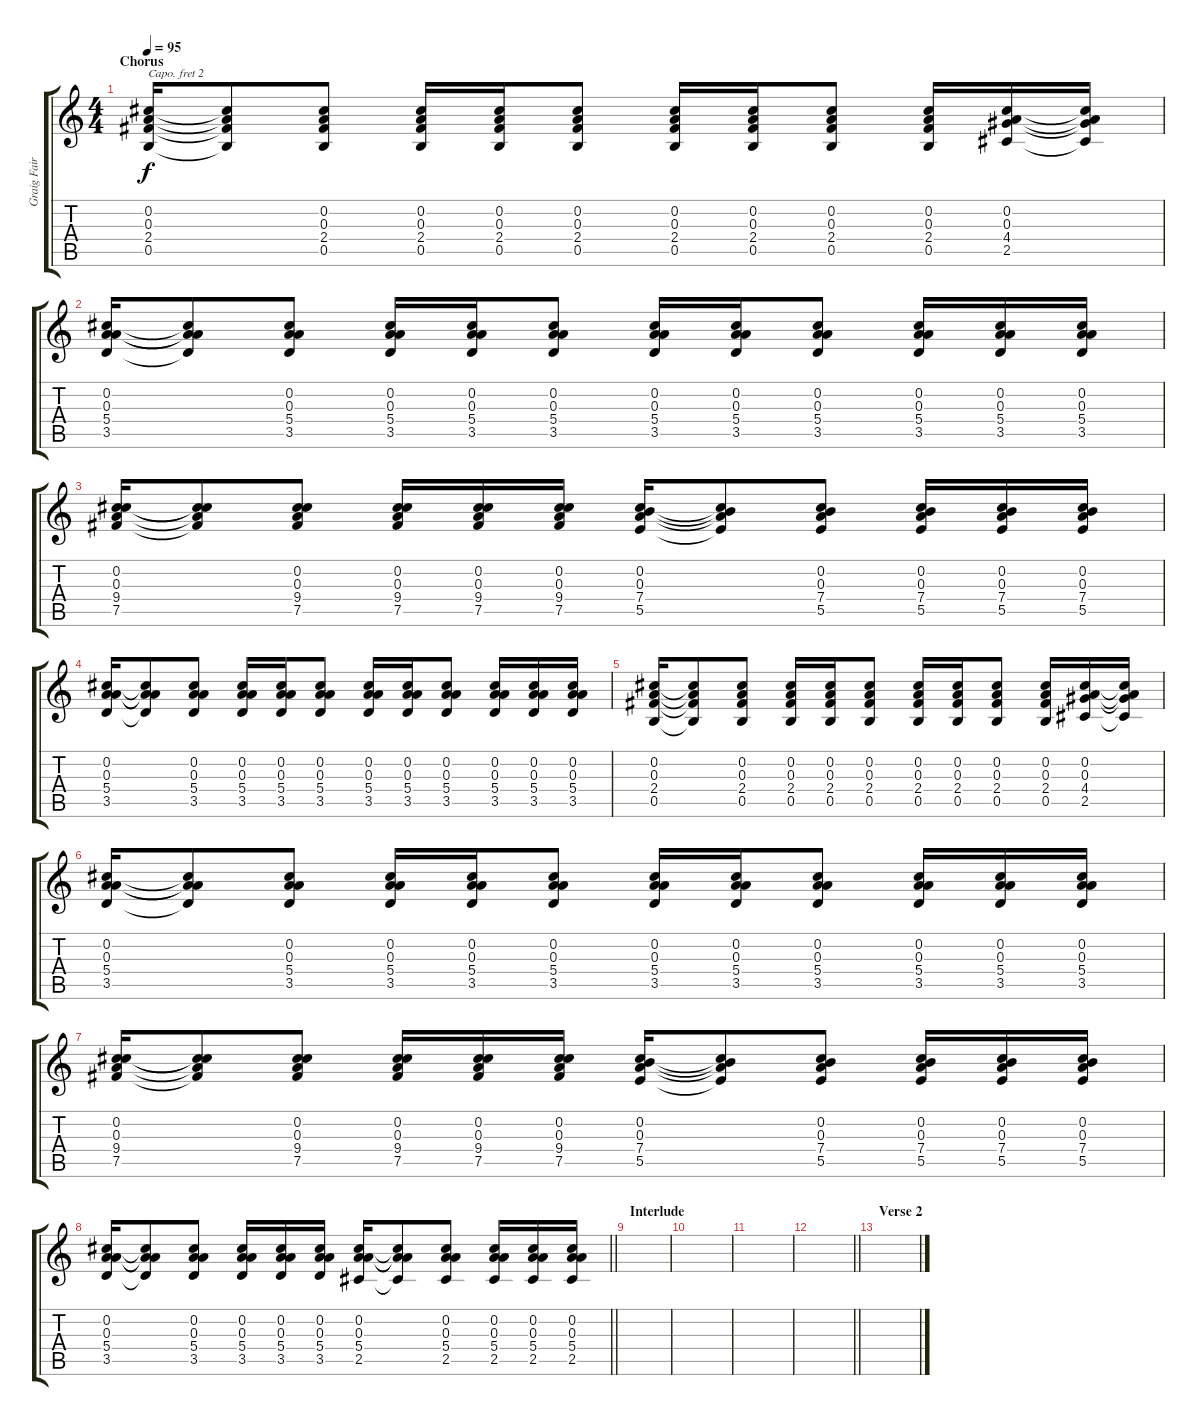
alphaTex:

\track ("Graig Fairbaugh [Clean]" "Graig Fair") {instrument acousticguitarnylon}
\staff {score tabs}
\capo 2
\tuning (E4 B3 G3 D3 A2 E2) {hide}
\ts (4 4)
\section ("" "Chorus")
\tempo 95
\clef g2
\ks c
(0.2 0.3 2.4 0.5).16{dy f} (0.2{t} 0.3{t} 2.4{t} 0.5{t}).8 (0.2 0.3 2.4 0.5).8 (0.2 0.3 2.4 0.5).16 (0.2 0.3 2.4 0.5).16 (0.2 0.3 2.4 0.5).8 (0.2 0.3 2.4 0.5).16 (0.2 0.3 2.4 0.5).16 (0.2 0.3 2.4 0.5).8 (0.2 0.3 2.4 0.5).16 (0.2 0.3 4.4 2.5).16 (0.2{t} 0.3{t} 4.4{t} 2.5{t}).16 |
(0.2 0.3 5.4 3.5).16 (0.2{t} 0.3{t} 5.4{t} 3.5{t}).8 (0.2 0.3 5.4 3.5).8 (0.2 0.3 5.4 3.5).16 (0.2 0.3 5.4 3.5).16 (0.2 0.3 5.4 3.5).8 (0.2 0.3 5.4 3.5).16 (0.2 0.3 5.4 3.5).16 (0.2 0.3 5.4 3.5).8 (0.2 0.3 5.4 3.5).16 (0.2 0.3 5.4 3.5).16 (0.2 0.3 5.4 3.5).16 |
(0.2 0.3 9.4 7.5).16 (0.2{t} 0.3{t} 9.4{t} 7.5{t}).8 (0.2 0.3 9.4 7.5).8 (0.2 0.3 9.4 7.5).16 (0.2 0.3 9.4 7.5).16 (0.2 0.3 9.4 7.5).16 (0.2 0.3 7.4 5.5).16 (0.2{t} 0.3{t} 7.4{t} 5.5{t}).8 (0.2 0.3 7.4 5.5).8 (0.2 0.3 7.4 5.5).16 (0.2 0.3 7.4 5.5).16 (0.2 0.3 7.4 5.5).16 |
(0.2 0.3 5.4 3.5).16 (0.2{t} 0.3{t} 5.4{t} 3.5{t}).8 (0.2 0.3 5.4 3.5).8 (0.2 0.3 5.4 3.5).16 (0.2 0.3 5.4 3.5).16 (0.2 0.3 5.4 3.5).8 (0.2 0.3 5.4 3.5).16 (0.2 0.3 5.4 3.5).16 (0.2 0.3 5.4 3.5).8 (0.2 0.3 5.4 3.5).16 (0.2 0.3 5.4 3.5).16 (0.2 0.3 5.4 3.5).16 |
(0.2 0.3 2.4 0.5).16 (0.2{t} 0.3{t} 2.4{t} 0.5{t}).8 (0.2 0.3 2.4 0.5).8 (0.2 0.3 2.4 0.5).16 (0.2 0.3 2.4 0.5).16 (0.2 0.3 2.4 0.5).8 (0.2 0.3 2.4 0.5).16 (0.2 0.3 2.4 0.5).16 (0.2 0.3 2.4 0.5).8 (0.2 0.3 2.4 0.5).16 (0.2 0.3 4.4 2.5).16 (0.2{t} 0.3{t} 4.4{t} 2.5{t}).16 |
(0.2 0.3 5.4 3.5).16 (0.2{t} 0.3{t} 5.4{t} 3.5{t}).8 (0.2 0.3 5.4 3.5).8 (0.2 0.3 5.4 3.5).16 (0.2 0.3 5.4 3.5).16 (0.2 0.3 5.4 3.5).8 (0.2 0.3 5.4 3.5).16 (0.2 0.3 5.4 3.5).16 (0.2 0.3 5.4 3.5).8 (0.2 0.3 5.4 3.5).16 (0.2 0.3 5.4 3.5).16 (0.2 0.3 5.4 3.5).16 |
(0.2 0.3 9.4 7.5).16 (0.2{t} 0.3{t} 9.4{t} 7.5{t}).8 (0.2 0.3 9.4 7.5).8 (0.2 0.3 9.4 7.5).16 (0.2 0.3 9.4 7.5).16 (0.2 0.3 9.4 7.5).16 (0.2 0.3 7.4 5.5).16 (0.2{t} 0.3{t} 7.4{t} 5.5{t}).8 (0.2 0.3 7.4 5.5).8 (0.2 0.3 7.4 5.5).16 (0.2 0.3 7.4 5.5).16 (0.2 0.3 7.4 5.5).16 |
\barLineRight lightlight
(0.2 0.3 5.4 3.5).16 (0.2{t} 0.3{t} 5.4{t} 3.5{t}).8 (0.2 0.3 5.4 3.5).8 (0.2 0.3 5.4 3.5).16 (0.2 0.3 5.4 3.5).16 (0.2 0.3 5.4 3.5).16 (0.2 0.3 5.4 2.5).16 (0.2{t} 0.3{t} 5.4{t} 2.5{t}).8 (0.2 0.3 5.4 2.5).8 (0.2 0.3 5.4 2.5).16 (0.2 0.3 5.4 2.5).16 (0.2 0.3 5.4 2.5).16 |
\section ("" "Interlude")
|
|
|
\barLineRight lightlight
|
\section ("" "Verse 2")
